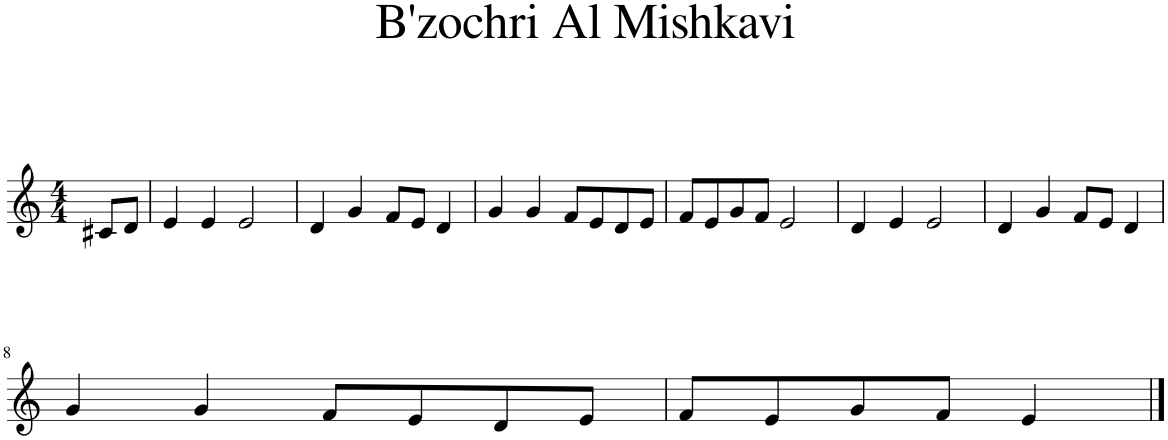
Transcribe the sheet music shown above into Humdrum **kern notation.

**kern
*part1
*staff1
*I"Bb Trumpet
*I'Bb Tpt.
*clefG2
*Trd1c2
*k[]
*M4/4
=1
8c#X/L
8d/J
=2
4e/
4e/
2e/
=3
4d/
4g/
8f/L
8e/J
4d/
=4
4g/
4g/
8f/L
8e/
8d/
8e/J
=5
8f/L
8e/
8g/
8f/J
2e/
=6
4d/
4e/
2e/
=7
4d/
4g/
8f/L
8e/J
4d/
!!LO:LB:g=z
=8
4g/
4g/
8f/L
8e/
8d/
8e/J
=9
8f/L
8e/
8g/
8f/J
4e/
==
*-
